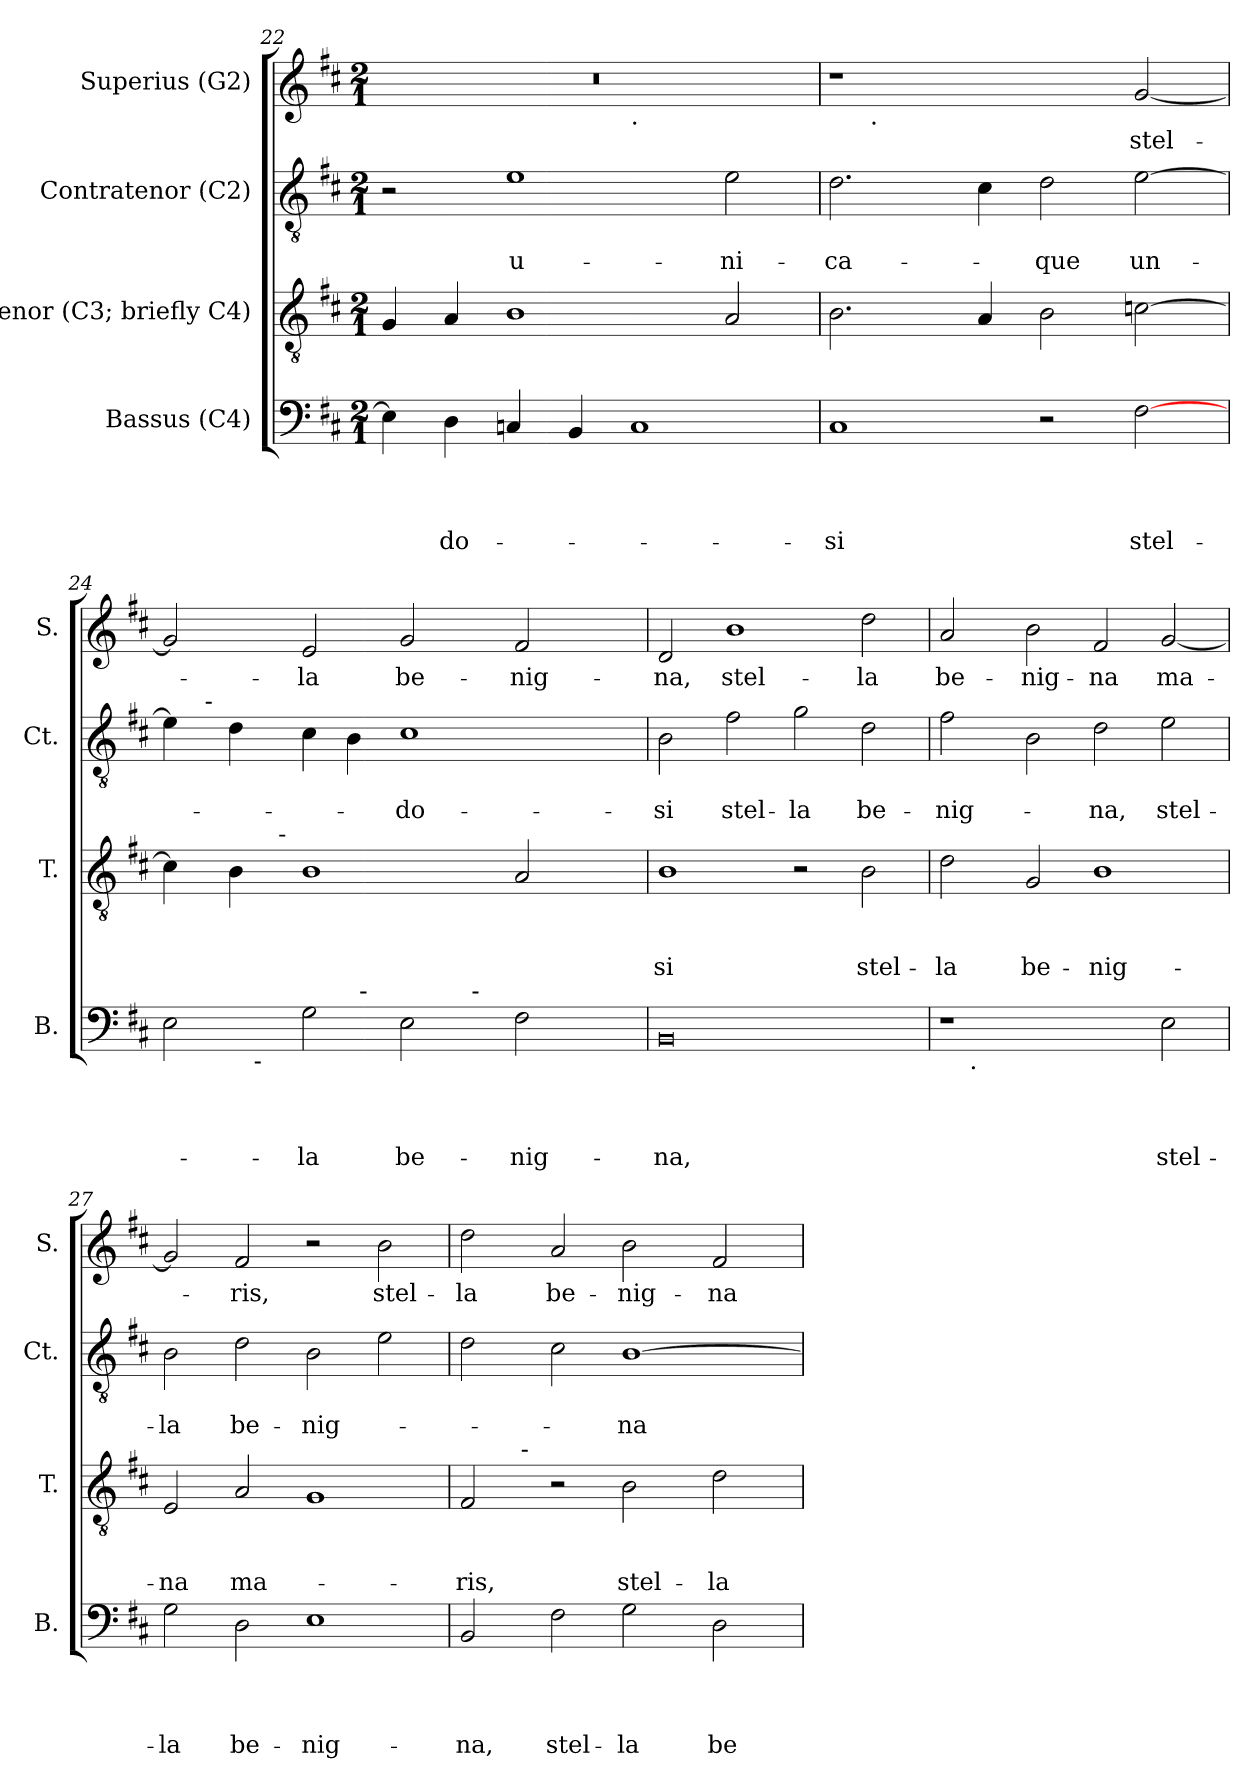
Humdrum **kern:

**kern	**text	**text	**text	**text	**kern	**text	**text	**text	**kern	**text	**text	**kern	**text
*part4	*part4	*part4	*part4	*part4	*part3	*part3	*part3	*part3	*part2	*part2	*part2	*part1	*part1
*staff4	*staff4	*staff4	*staff4	*staff4	*staff3	*staff3	*staff3	*staff3	*staff2	*staff2	*staff2	*staff1	*staff1
*I"Bassus (C4)	*	*	*	*	*I"Tenor (C3; briefly C4)	*	*	*	*I"Contratenor (C2)	*	*	*I"Superius (G2)	*
*I'B.	*	*	*	*	*I'T.	*	*	*	*I'Ct.	*	*	*I'S.	*
*clefF4	*	*	*	*	*clefGv2	*	*	*	*clefGv2	*	*	*clefG2	*
*k[f#c#]	*	*	*	*	*k[f#c#]	*	*	*	*k[f#c#]	*	*	*k[f#c#]	*
*D:	*	*	*	*	*D:	*	*	*	*D:	*	*	*D:	*
*M2/1	*	*	*	*	*M2/1	*	*	*	*M2/1	*	*	*M2/1	*
=22	=22	=22	=22	=22	=22	=22	=22	=22	=22	=22	=22	=22	=22
*	*	*	*	*	*	*	*	*	*	*	*	*^	*
4E\]	.	.	.	.	4G/	.	.	.	2r	.	.	0r	1ryy	.
!	!	!	!	!LO:LY:b	!	!	!	!	!	!	!	!	!	!
4D\	.	.	.	-do-	4A/	.	.	.	.	.	.	.	.	.
!	!	!	!	!	!	!	!	!	!	!	!LO:LY:b	!	!	!
4C/	.	.	.	.	1B	.	.	.	1e	.	u-	.	.	.
4BB/	.	.	.	.	.	.	.	.	.	.	.	.	.	.
!	!	!	!	!	!	!	!	!	!	!	!	!	!LO:TX:b:t=.	!
1C	.	.	.	.	.	.	.	.	.	.	.	.	1ryy	.
!	!	!	!	!	!	!	!	!	!	!	!LO:LY:b	!	!	!
.	.	.	.	.	2A/	.	.	.	2e\	.	-ni-	.	.	.
=23	=23	=23	=23	=23	=23	=23	=23	=23	=23	=23	=23	=23	=23	=23
!	!	!	!	!LO:LY:b	!	!	!	!	!	!	!LO:LY:b	!	!	!
1C#	.	.	.	-si	2.B\	.	.	.	2.d\	.	-ca-	1r	8ryy	.
!	!	!	!	!	!	!	!	!	!	!	!	!	!LO:TX:b:t=.	!
.	.	.	.	.	.	.	.	.	.	.	.	.	1...ryy	.
.	.	.	.	.	4A/	.	.	.	4c#\	.	.	.	.	.
!	!	!	!	!	!	!	!	!	!	!	!LO:LY:b	!	!	!
2r	.	.	.	.	2B\	.	.	.	2d\	.	-que	2ryy	.	.
!	!	!	!	!LO:LY:b	!	!	!	!	!	!	!LO:LY:b	!	!	!LO:LY:b
[>2F#\	.	.	.	stel-	[>2c\	.	.	.	[>2e\	.	un-	[>2g/	.	stel-
*	*	*	*	*	*	*	*	*	*	*	*	*v	*v	*
!!LO:PB:g=z
=24	=24	=24	=24	=24	=24	=24	=24	=24	=24	=24	=24	=24	=24
*^	*	*	*	*	*^	*	*	*	*^	*	*	*	*
*	*^	*	*	*	*	*	*	*	*	*	*	*	*	*	*	*
2E\	4ryy	2ryy	.	.	.	.	4c\]	4ryy	.	.	.	4e\]	8ryy	.	.	2g/]	.
.	.	.	.	.	.	.	.	.	.	.	.	.	32ryy	.	.	.	.
!	!	!	!	!	!	!	!	!	!	!	!	!	!LO:TX:a:t=-	!	!	!	!
.	.	.	.	.	.	.	.	.	.	.	.	.	1ryy	.	.	.	.
.	16.ryy	.	.	.	.	.	4B\	8ryy	.	.	.	4d\	.	.	.	.	.
!	!LO:TX:b:t=-	!	!	!	!	!	!	!	!	!	!	!	!	!	!	!	!
.	1ryy	.	.	.	.	.	.	.	.	.	.	.	.	.	.	.	.
.	.	.	.	.	.	.	.	32ryy	.	.	.	.	.	.	.	.	.
!	!	!	!	!	!	!	!	!LO:TX:a:t=-	!	!	!	!	!	!	!	!	!
.	.	.	.	.	.	.	.	1ryy	.	.	.	.	.	.	.	.	.
!	!	!	!	!	!	!LO:LY:b	!	!	!	!	!	!	!	!	!	!	!LO:LY:b
2G\	.	4ryy	.	.	.	-la	1B	.	.	.	.	4c#\	.	.	.	2e/	-la
.	.	32ryy	.	.	.	.	.	.	.	.	.	4B\	.	.	.	.	.
!	!	!LO:TX:a:t=-	!	!	!	!	!	!	!	!	!	!	!	!	!	!	!
.	.	1ryy	.	.	.	.	.	.	.	.	.	.	.	.	.	.	.
!	!	!	!	!	!	!LO:LY:b	!	!	!	!	!	!	!	!	!LO:LY:b	!	!LO:LY:b
2E\	.	.	.	.	.	be-	.	.	.	.	.	1c#	.	.	-do-	2g/	be-
.	.	.	.	.	.	.	.	.	.	.	.	.	2ryy	.	.	.	.
!	!LO:TX:a:t=-	!	!	!	!	!	!	!	!	!	!	!	!	!	!	!	!
.	2ryy	.	.	.	.	.	.	.	.	.	.	.	.	.	.	.	.
.	.	.	.	.	.	.	.	2ryy	.	.	.	.	.	.	.	.	.
!	!	!	!	!	!	!LO:LY:b	!	!	!	!	!	!	!	!	!	!	!LO:LY:b
2F#\	.	.	.	.	.	-nig-	2A/	.	.	.	.	.	.	.	.	2f#/	-nig-
.	.	.	.	.	.	.	.	.	.	.	.	.	4ryy	.	.	.	.
.	.	8..ryy	.	.	.	.	.	.	.	.	.	.	.	.	.	.	.
.	8ryy	.	.	.	.	.	.	.	.	.	.	.	.	.	.	.	.
.	.	.	.	.	.	.	.	16.ryy	.	.	.	.	16.ryy	.	.	.	.
.	32ryy	.	.	.	.	.	.	.	.	.	.	.	.	.	.	.	.
=25	=25	=25	=25	=25	=25	=25	=25	=25	=25	=25	=25	=25	=25	=25	=25	=25	=25
!	!	!	!	!	!	!LO:LY:b	!	!	!	!	!LO:LY:b	!	!	!	!LO:LY:b	!	!LO:LY:b
*v	*v	*v	*	*	*	*	*	*	*	*	*	*v	*v	*	*	*	*
*	*	*	*	*	*v	*v	*	*	*	*	*	*	*	*
0BB	.	.	.	-na,	1B	.	.	-si	2B\	.	-si	2d/	-na,
!	!	!	!	!	!	!	!	!	!	!	!LO:LY:b	!	!LO:LY:b
.	.	.	.	.	.	.	.	.	2f#\	.	stel-	1b	stel-
!	!	!	!	!	!	!	!	!	!	!	!LO:LY:b	!	!
.	.	.	.	.	2r	.	.	.	2g\	.	-la	.	.
!	!	!	!	!	!	!	!	!LO:LY:b	!	!	!LO:LY:b	!	!LO:LY:b
.	.	.	.	.	2B\	.	.	stel-	2d\	.	be-	2dd\	-la
=26	=26	=26	=26	=26	=26	=26	=26	=26	=26	=26	=26	=26	=26
!	!	!	!	!	!	!	!	!LO:LY:b	!	!	!LO:LY:b	!	!LO:LY:b
*^	*	*	*	*	*	*	*	*	*	*	*	*	*
1r	8ryy	.	.	.	.	2d\	.	.	-la	2f#\	.	-nig-	2a/	be-
!	!LO:TX:b:t=.	!	!	!	!	!	!	!	!	!	!	!	!	!
.	1...ryy	.	.	.	.	.	.	.	.	.	.	.	.	.
!	!	!	!	!	!	!	!	!	!LO:LY:b	!	!	!	!	!LO:LY:b
.	.	.	.	.	.	2G/	.	.	be-	2B\	.	.	2b\	-nig-
!	!	!	!	!	!	!	!	!	!LO:LY:b	!	!	!LO:LY:b	!	!LO:LY:b
2ryy	.	.	.	.	.	1B	.	.	-nig-	2d\	.	-na,	2f#/	-na
!	!	!	!	!	!LO:LY:b	!	!	!	!	!	!	!LO:LY:b	!	!LO:LY:b
2E\	.	.	.	.	stel-	.	.	.	.	2e\	.	stel-	[<2g/	ma-
=27	=27	=27	=27	=27	=27	=27	=27	=27	=27	=27	=27	=27	=27	=27
!	!	!	!	!	!LO:LY:b	!	!	!	!LO:LY:b	!	!	!LO:LY:b	!	!
*v	*v	*	*	*	*	*	*	*	*	*	*	*	*	*
2G\	.	.	.	-la	2E/	.	.	-na	2B\	.	-la	2g/]	.
!	!	!	!	!LO:LY:b	!	!	!	!LO:LY:b	!	!	!LO:LY:b	!	!LO:LY:b
2D\	.	.	.	be-	2A/	.	.	ma-	2d\	.	be-	2f#/	-ris,
!	!	!	!	!LO:LY:b	!	!	!	!	!	!	!LO:LY:b	!	!
1E	.	.	.	-nig-	1G	.	.	.	2B\	.	-nig-	2r	.
!	!	!	!	!	!	!	!	!	!	!	!	!	!LO:LY:b
.	.	.	.	.	.	.	.	.	2e\	.	.	2b\	stel-
!!LO:LB:g=z
=28	=28	=28	=28	=28	=28	=28	=28	=28	=28	=28	=28	=28	=28
!	!	!	!	!LO:LY:b	!	!	!	!LO:LY:b	!	!	!	!	!LO:LY:b
*	*	*	*	*	*^	*	*	*	*	*	*	*	*
2BB/	.	.	.	-na,	2F#/	4.ryy	.	.	-ris,	2d\	.	.	2dd\	-la
!	!	!	!	!	!	!LO:TX:a:t=-	!	!	!	!	!	!	!	!
.	.	.	.	.	.	1ryy	.	.	.	.	.	.	.	.
!	!	!	!	!LO:LY:b	!	!	!	!	!	!	!	!	!	!LO:LY:b
2F#\	.	.	.	stel-	2r	.	.	.	.	2c#\	.	.	2a/	be-
!	!	!	!	!LO:LY:b	!	!	!	!	!LO:LY:b	!	!	!LO:LY:b	!	!LO:LY:b
2G\	.	.	.	-la	2B\	.	.	.	stel-	[>1B	.	-na	2b\	-nig-
.	.	.	.	.	.	2ryy	.	.	.	.	.	.	.	.
!	!	!	!	!LO:LY:b	!	!	!	!	!LO:LY:b	!	!	!	!	!LO:LY:b
2D\	.	.	.	be-	2d\	.	.	.	-la	.	.	.	2f#/	-na
.	.	.	.	.	.	8ryy	.	.	.	.	.	.	.	.
*	*	*	*	*	*v	*v	*	*	*	*	*	*	*	*
=	=	=	=	=	=	=	=	=	=	=	=	=	=
*-	*-	*-	*-	*-	*-	*-	*-	*-	*-	*-	*-	*-	*-
